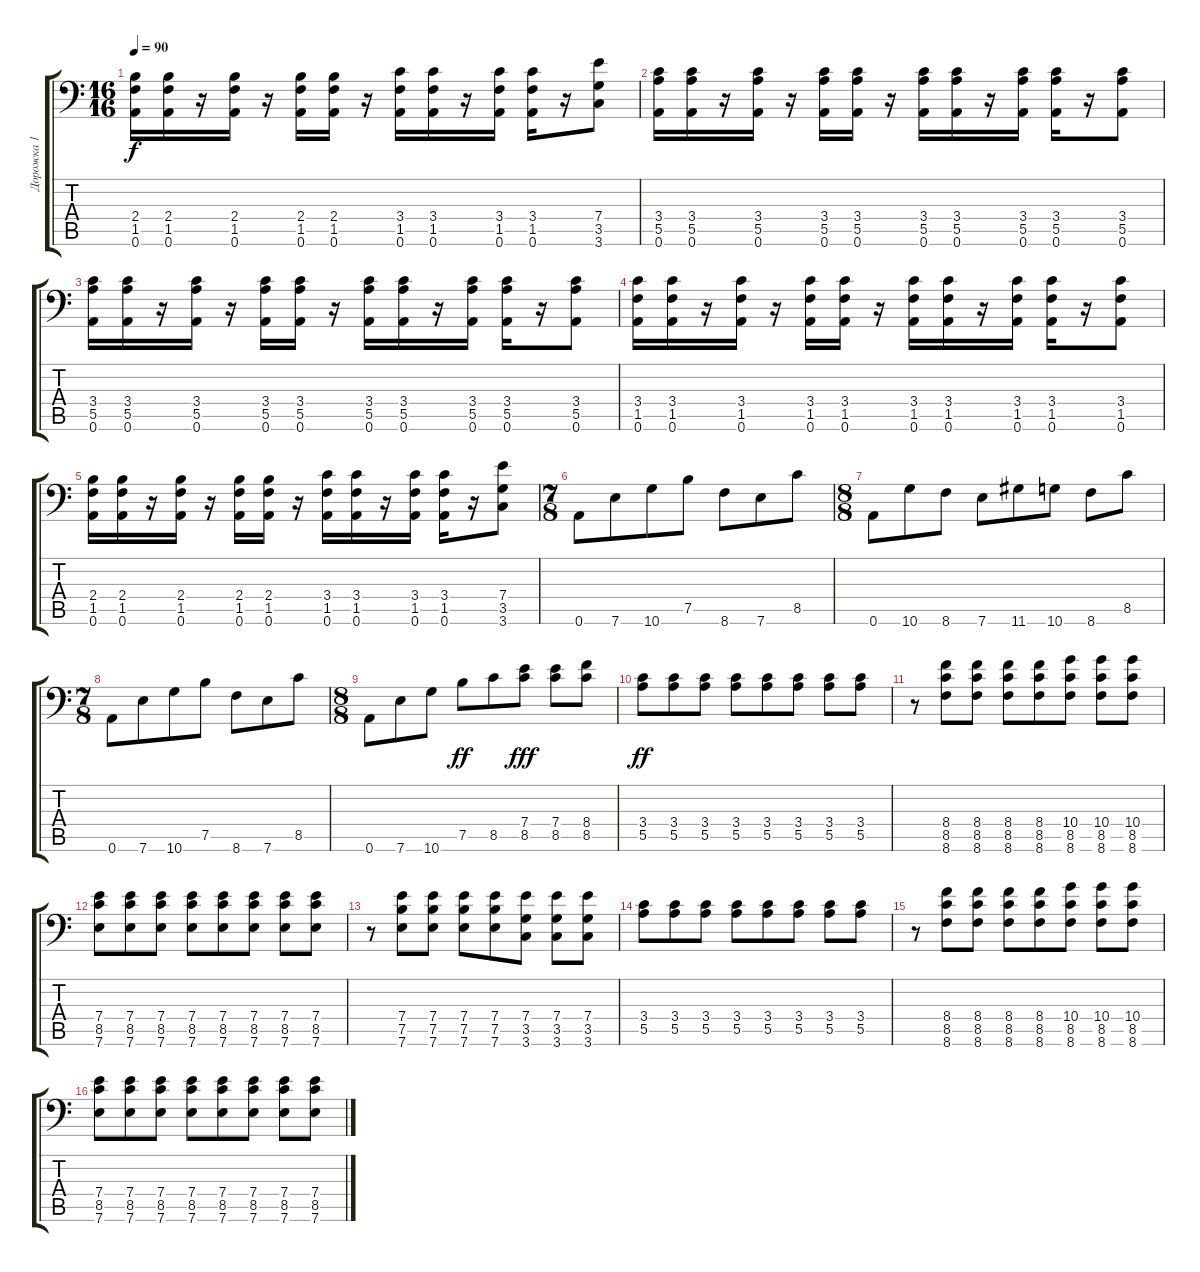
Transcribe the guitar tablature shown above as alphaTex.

\track ("Дорожка 1" "Дорожка 1") {instrument distortionguitar}
\staff {score tabs}
\tuning (B3 Gb3 D3 A2 E2 A1) {hide}
\ts (16 16)
\tempo 90
\clef f4
\ks c
(2.4 1.5 0.6).16{dy f} (2.4 1.5 0.6).16 r.16 (2.4 1.5 0.6).16 r.16 (2.4 1.5 0.6).16 (2.4 1.5 0.6).16 r.16 (3.4 1.5 0.6).16 (3.4 1.5 0.6).16 r.16 (3.4 1.5 0.6).16 (3.4 1.5 0.6).16 r.16 (7.4 3.5 3.6).8 |
(3.4 5.5 0.6).16 (3.4 5.5 0.6).16 r.16 (3.4 5.5 0.6).16 r.16 (3.4 5.5 0.6).16 (3.4 5.5 0.6).16 r.16 (3.4 5.5 0.6).16 (3.4 5.5 0.6).16 r.16 (3.4 5.5 0.6).16 (3.4 5.5 0.6).16 r.16 (3.4 5.5 0.6).8 |
(3.4 5.5 0.6).16 (3.4 5.5 0.6).16 r.16 (3.4 5.5 0.6).16 r.16 (3.4 5.5 0.6).16 (3.4 5.5 0.6).16 r.16 (3.4 5.5 0.6).16 (3.4 5.5 0.6).16 r.16 (3.4 5.5 0.6).16 (3.4 5.5 0.6).16 r.16 (3.4 5.5 0.6).8 |
(3.4 1.5 0.6).16 (3.4 1.5 0.6).16 r.16 (3.4 1.5 0.6).16 r.16 (3.4 1.5 0.6).16 (3.4 1.5 0.6).16 r.16 (3.4 1.5 0.6).16 (3.4 1.5 0.6).16 r.16 (3.4 1.5 0.6).16 (3.4 1.5 0.6).16 r.16 (3.4 1.5 0.6).8 |
(2.4 1.5 0.6).16 (2.4 1.5 0.6).16 r.16 (2.4 1.5 0.6).16 r.16 (2.4 1.5 0.6).16 (2.4 1.5 0.6).16 r.16 (3.4 1.5 0.6).16 (3.4 1.5 0.6).16 r.16 (3.4 1.5 0.6).16 (3.4 1.5 0.6).16 r.16 (7.4 3.5 3.6).8 |
\ts (7 8)
0.6.8 7.6.8 10.6.8 7.5.8 8.6.8 7.6.8 8.5.8 |
\ts (8 8)
0.6.8 10.6.8 8.6.8 7.6.8 11.6.8 10.6.8 8.6.8 8.5.8 |
\ts (7 8)
0.6.8 7.6.8 10.6.8 7.5.8 8.6.8 7.6.8 8.5.8 |
\ts (8 8)
0.6.8 7.6.8 10.6.8 7.5.8{dy ff} 8.5.8 (7.4 8.5).8{dy fff} (7.4 8.5).8 (8.4 8.5).8 |
(3.4 5.5).8{dy ff} (3.4 5.5).8 (3.4 5.5).8 (3.4 5.5).8 (3.4 5.5).8 (3.4 5.5).8 (3.4 5.5).8 (3.4 5.5).8 |
r.8 (8.4 8.5 8.6).8 (8.4 8.5 8.6).8 (8.4 8.5 8.6).8 (8.4 8.5 8.6).8 (10.4 8.5 8.6).8 (10.4 8.5 8.6).8 (10.4 8.5 8.6).8 |
(7.4 8.5 7.6).8 (7.4 8.5 7.6).8 (7.4 8.5 7.6).8 (7.4 8.5 7.6).8 (7.4 8.5 7.6).8 (7.4 8.5 7.6).8 (7.4 8.5 7.6).8 (7.4 8.5 7.6).8 |
r.8 (7.4 7.5 7.6).8 (7.4 7.5 7.6).8 (7.4 7.5 7.6).8 (7.4 7.5 7.6).8 (7.4 3.5 3.6).8 (7.4 3.5 3.6).8 (7.4 3.5 3.6).8 |
(3.4 5.5).8 (3.4 5.5).8 (3.4 5.5).8 (3.4 5.5).8 (3.4 5.5).8 (3.4 5.5).8 (3.4 5.5).8 (3.4 5.5).8 |
r.8 (8.4 8.5 8.6).8 (8.4 8.5 8.6).8 (8.4 8.5 8.6).8 (8.4 8.5 8.6).8 (10.4 8.5 8.6).8 (10.4 8.5 8.6).8 (10.4 8.5 8.6).8 |
(7.4 8.5 7.6).8 (7.4 8.5 7.6).8 (7.4 8.5 7.6).8 (7.4 8.5 7.6).8 (7.4 8.5 7.6).8 (7.4 8.5 7.6).8 (7.4 8.5 7.6).8 (7.4 8.5 7.6).8
